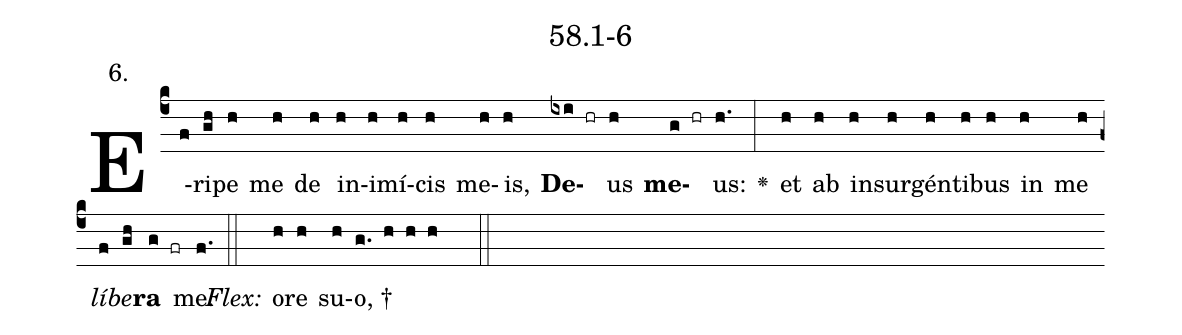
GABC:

name: 58.1-6;
annotation: 6.;
%%
(c4)E(f)ri(gh)pe(h) me(h) de(h) in(h)i(h)mí(h)cis(h) me(h)is,(h) <b>De</b>(ixi hr)us(h) <b>me</b>(g hr)us:(h.) <v>\greheightstar</v>(:) et(h) ab(h) in(h)sur(h)gén(h)ti(h)bus(h) in(h) me(h) <i>lí</i>(f)<i>be</i>(gh)<b>ra</b>(g fr) me.(f.) (::)
<i>Flex:</i>()  o(h)re(h) su(h)o, †(g. h h h  ::)

%E(h) u(h) o(f) u(gh) a(g) e.(f.) (::)
